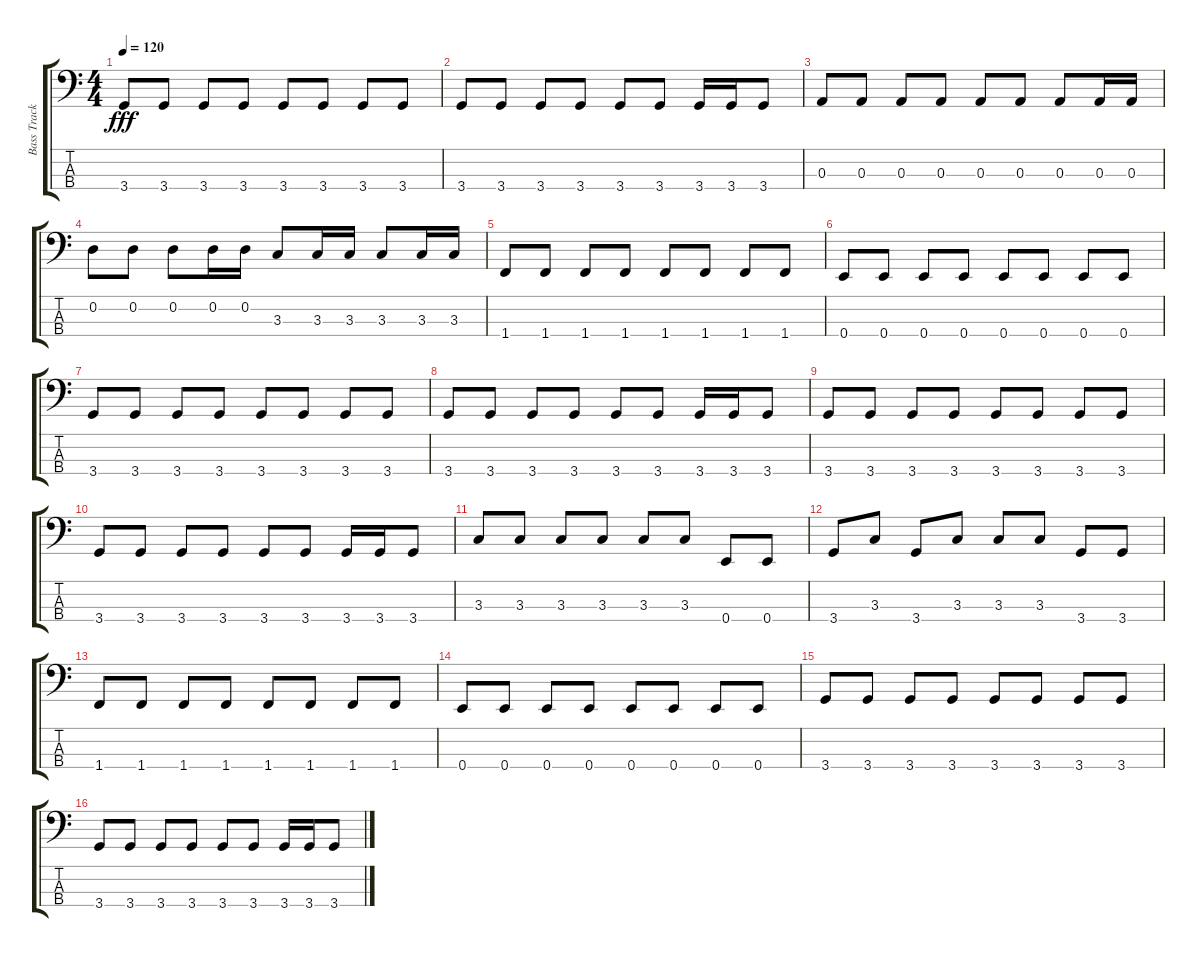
\track ("Bass Track" "Bass Track") {instrument slapbass1}
\staff {score tabs}
\tuning (G2 D2 A1 E1) {hide}
\ts (4 4)
\tempo 120
\clef f4
\ks c
3.4.8{dy fff} 3.4.8 3.4.8 3.4.8 3.4.8 3.4.8 3.4.8 3.4.8 |
3.4.8 3.4.8 3.4.8 3.4.8 3.4.8 3.4.8 3.4.16 3.4.16 3.4.8 |
0.3.8 0.3.8 0.3.8 0.3.8 0.3.8 0.3.8 0.3.8 0.3.16 0.3.16 |
0.2.8 0.2.8 0.2.8 0.2.16 0.2.16 3.3.8 3.3.16 3.3.16 3.3.8 3.3.16 3.3.16 |
1.4.8 1.4.8 1.4.8 1.4.8 1.4.8 1.4.8 1.4.8 1.4.8 |
0.4.8 0.4.8 0.4.8 0.4.8 0.4.8 0.4.8 0.4.8 0.4.8 |
3.4.8 3.4.8 3.4.8 3.4.8 3.4.8 3.4.8 3.4.8 3.4.8 |
3.4.8 3.4.8 3.4.8 3.4.8 3.4.8 3.4.8 3.4.16 3.4.16 3.4.8 |
3.4.8 3.4.8 3.4.8 3.4.8 3.4.8 3.4.8 3.4.8 3.4.8 |
3.4.8 3.4.8 3.4.8 3.4.8 3.4.8 3.4.8 3.4.16 3.4.16 3.4.8 |
3.3.8 3.3.8 3.3.8 3.3.8 3.3.8 3.3.8 0.4.8 0.4.8 |
3.4.8 3.3.8 3.4.8 3.3.8 3.3.8 3.3.8 3.4.8 3.4.8 |
1.4.8 1.4.8 1.4.8 1.4.8 1.4.8 1.4.8 1.4.8 1.4.8 |
0.4.8 0.4.8 0.4.8 0.4.8 0.4.8 0.4.8 0.4.8 0.4.8 |
3.4.8 3.4.8 3.4.8 3.4.8 3.4.8 3.4.8 3.4.8 3.4.8 |
3.4.8 3.4.8 3.4.8 3.4.8 3.4.8 3.4.8 3.4.16 3.4.16 3.4.8
